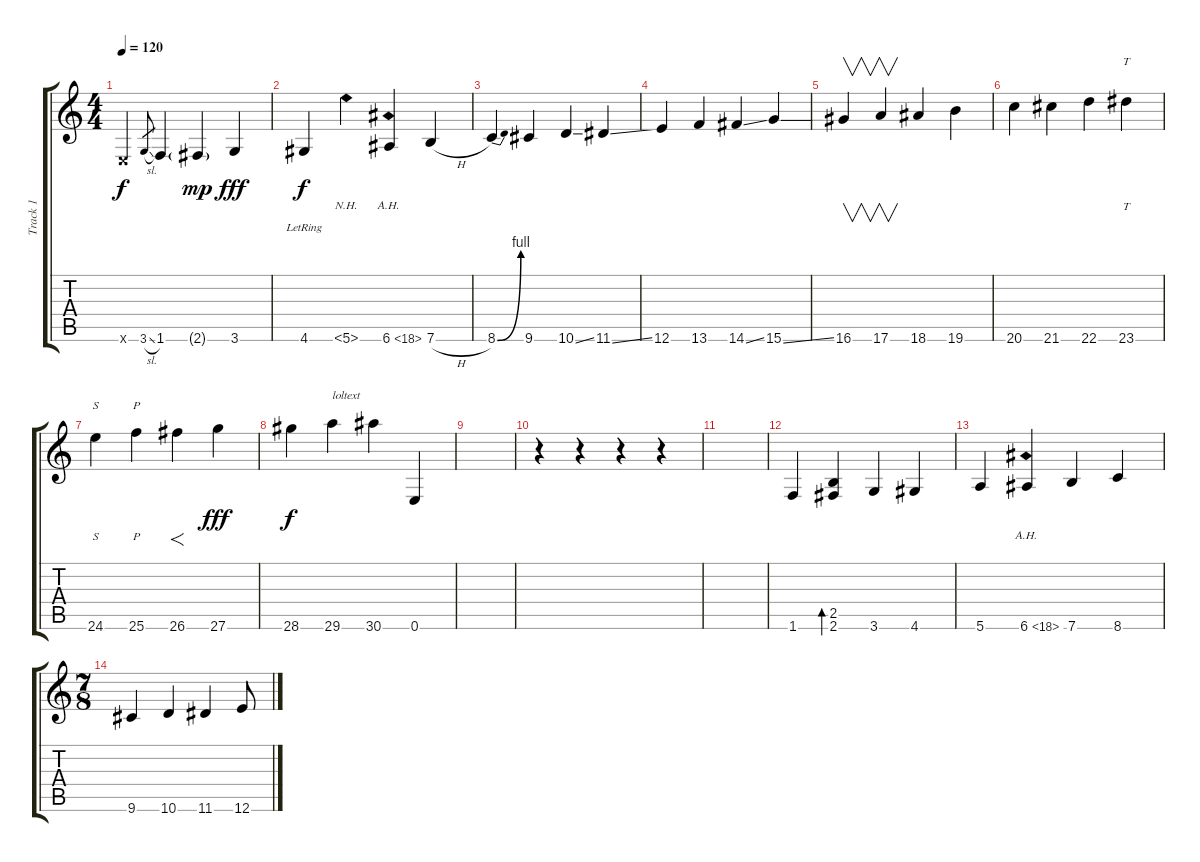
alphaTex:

\track ("Track 1" "Track 1") {instrument acousticguitarnylon}
\staff {score tabs}
\tuning (E4 B3 G3 D3 A2 E2) {hide}
\ts (4 4)
\tempo 120
\clef g2
\ks c
0.6{x}.4{dy f instrument acousticguitarnylon} 3.6{sl}.8{gr} 1.6.4 2.6{g}.4{dy mp} 3.6.4{dy fff} |
4.6{lr}.4{dy f} 5.6{nh}.4 6.6{ah 12}.4 7.6{h}.4 |
8.6{be (bend 0 0 60 4)}.4 9.6.4 10.6{ss}.4 11.6{ss}.4 |
12.6.4 13.6.4 14.6{ss}.4 15.6{ss}.4 |
16.6.4{v} 17.6.4{v} 18.6.4 19.6.4 |
20.6.4 21.6.4 22.6.4 23.6.4{tt} |
24.6.4{s} 25.6.4{p} 26.6.4{f} 27.6.4{dy fff} |
28.6.4{dy f} 29.6.4{txt "loltext"} 30.6.4 0.6.4 |
|
r.4 r.4 r.4 r.4 |
|
1.6.4{instrument distortionguitar} (2.5 2.6).4{bd 60} 3.6.4 4.6.4 |
5.6.4 6.6{ah 12}.4 7.6.4 8.6.4 |
\ts (7 8)
9.6.4 10.6.4 11.6.4 12.6.8
